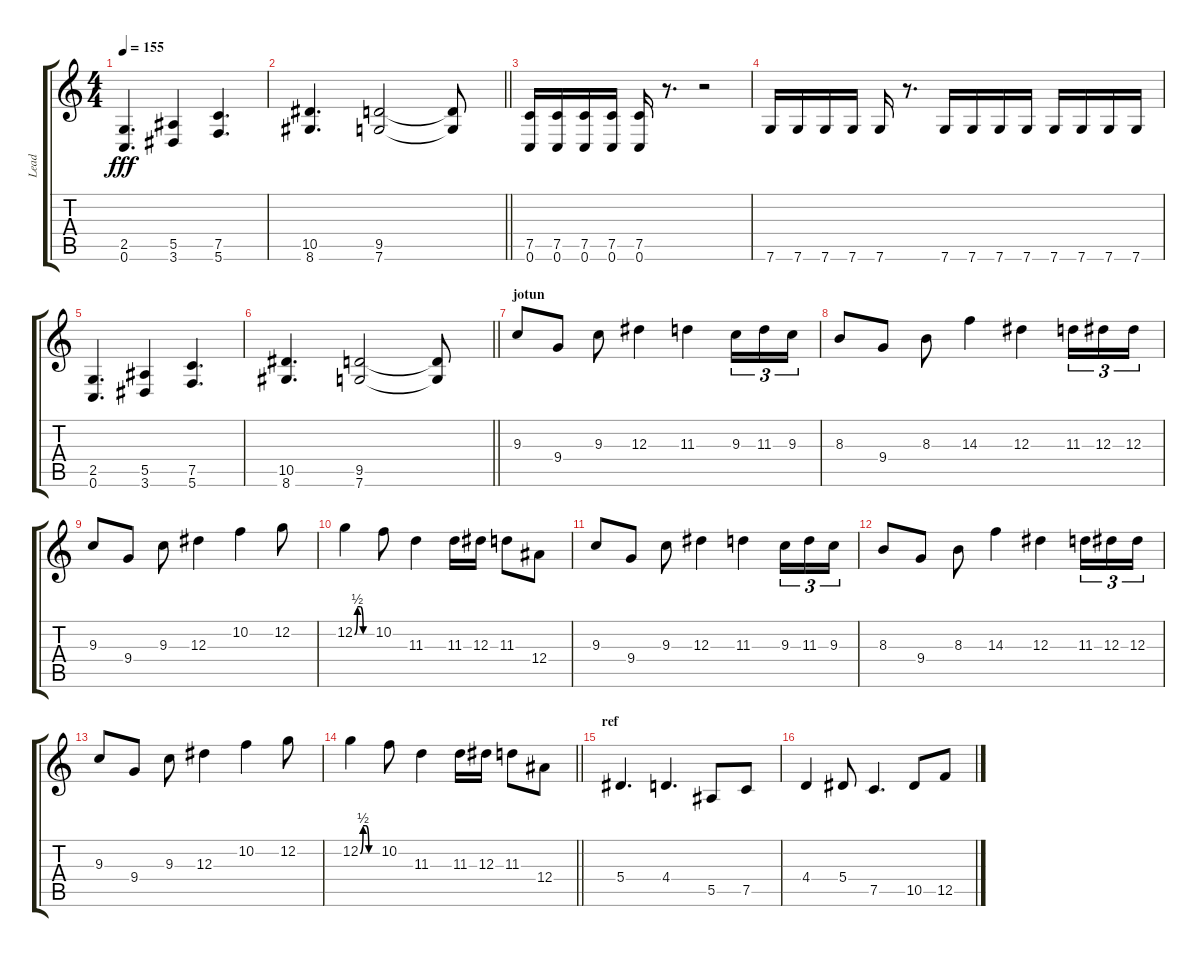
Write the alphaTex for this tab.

\track ("Lead" "Lead") {instrument distortionguitar}
\staff {score tabs}
\tuning (C4 G3 Eb3 Bb2 F2 C2) {hide}
\ts (4 4)
\tempo 155
\clef g2
\ks c
(2.5 0.6).4{d dy fff} (5.5 3.6).4 (7.5 5.6).4{d} |
\barLineRight lightlight
(10.5 8.6).4{d} (9.5 7.6).2 (9.5{t} 7.6{t}).8 |
(7.5 0.6).16 (7.5 0.6).16 (7.5 0.6).16 (7.5 0.6).16 (7.5 0.6).16 r.8{d} r.2 |
7.6.16 7.6.16 7.6.16 7.6.16 7.6.16 r.8{d} 7.6.16 7.6.16 7.6.16 7.6.16 7.6.16 7.6.16 7.6.16 7.6.16 |
(2.5 0.6).4{d} (5.5 3.6).4 (7.5 5.6).4{d} |
\barLineRight lightlight
(10.5 8.6).4{d} (9.5 7.6).2 (9.5{t} 7.6{t}).8 |
\section ("" "jotun")
9.3.8 9.4.8 9.3.8 12.3.4 11.3.4 9.3.16{tu (3 2)} 11.3.16{tu (3 2)} 9.3.16{tu (3 2)} |
8.3.8 9.4.8 8.3.8 14.3.4 12.3.4 11.3.16{tu (3 2)} 12.3.16{tu (3 2)} 12.3.16{tu (3 2)} |
9.3.8 9.4.8 9.3.8 12.3.4 10.2.4 12.2.8 |
12.2{be (custom 0 0 10 2 20 2 30 0 60 0)}.4 10.2.8 11.3.4 11.3.16 12.3.16 11.3.8 12.4.8 |
9.3.8 9.4.8 9.3.8 12.3.4 11.3.4 9.3.16{tu (3 2)} 11.3.16{tu (3 2)} 9.3.16{tu (3 2)} |
8.3.8 9.4.8 8.3.8 14.3.4 12.3.4 11.3.16{tu (3 2)} 12.3.16{tu (3 2)} 12.3.16{tu (3 2)} |
9.3.8 9.4.8 9.3.8 12.3.4 10.2.4 12.2.8 |
\barLineRight lightlight
12.2{be (custom 0 0 10 2 20 2 30 0 60 0)}.4 10.2.8 11.3.4 11.3.16 12.3.16 11.3.8 12.4.8 |
\section ("" "ref")
5.4.4{d} 4.4.4{d} 5.5.8 7.5.8 |
4.4.4 5.4.8 7.5.4{d} 10.5.8 12.5.8
